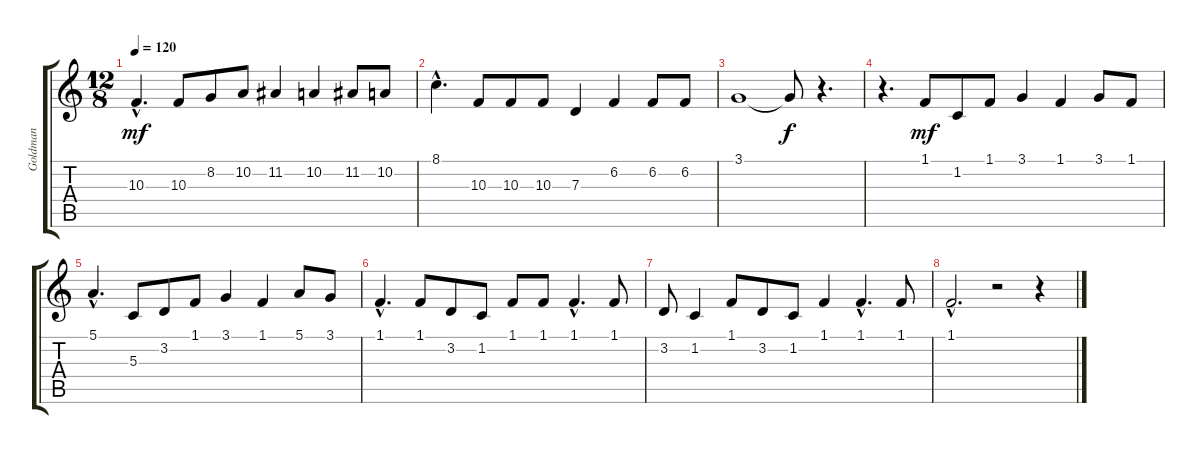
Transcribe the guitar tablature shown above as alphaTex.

\track ("Goldman" "Goldman") {instrument harmonica}
\staff {score tabs}
\tuning (E4 B3 G3 D3 A2 E2) {hide}
\ts (12 8)
\tempo 120
\clef g2
\ks c
10.3{hac}.4{d dy mf} 10.3.8 8.2.8 10.2.8 11.2.4 10.2.4 11.2.8 10.2.8 |
8.1{hac}.4{d} 10.3.8 10.3.8 10.3.8 7.3.4 6.2.4 6.2.8 6.2.8 |
3.1.1 3.1{t}.8{dy f} r.4{d} |
r.4{d} 1.1.8{dy mf} 1.2.8 1.1.8 3.1.4 1.1.4 3.1.8 1.1.8 |
5.1{hac}.4{d} 5.3.8 3.2.8 1.1.8 3.1.4 1.1.4 5.1.8 3.1.8 |
1.1{hac}.4{d} 1.1.8 3.2.8 1.2.8 1.1.8 1.1.8 1.1{hac}.4{d} 1.1.8 |
3.2.8 1.2.4 1.1.8 3.2.8 1.2.8 1.1.4 1.1{hac}.4{d} 1.1.8 |
1.1{hac}.2{d} r.2 r.4
